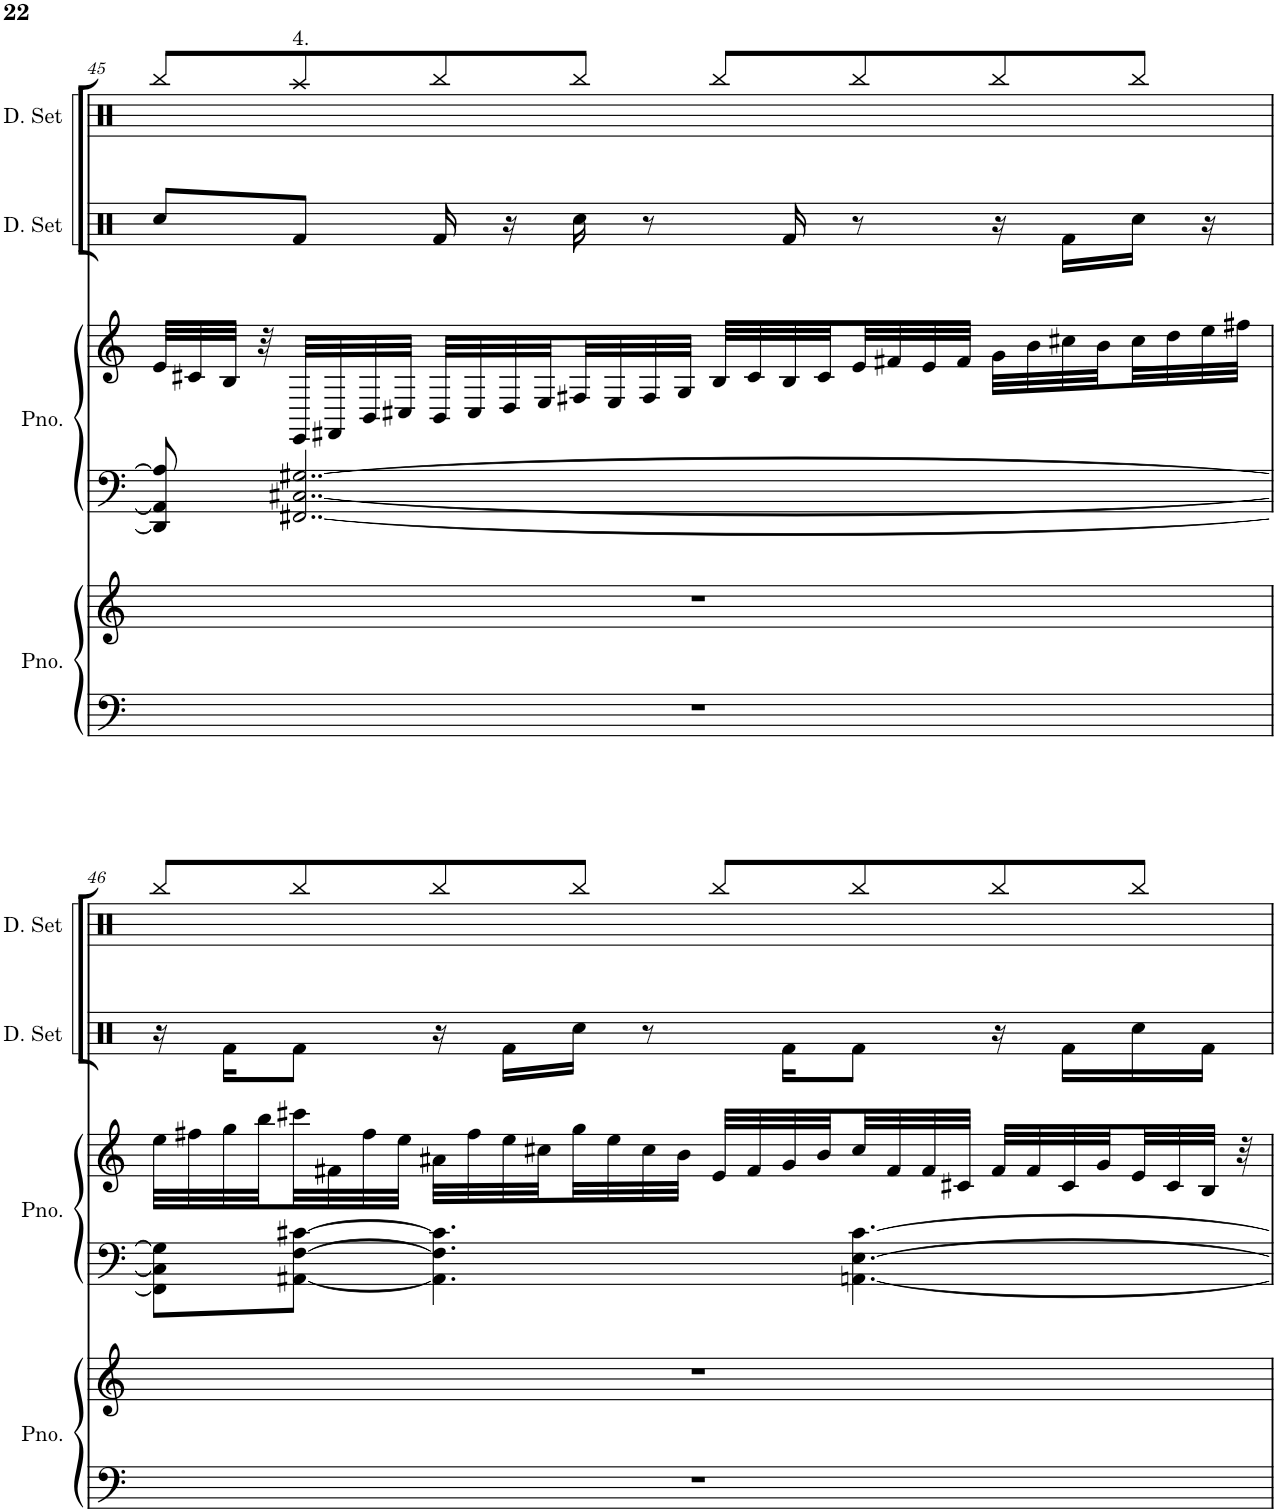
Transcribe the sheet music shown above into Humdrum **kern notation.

**kern	**kern	**kern	**kern	**kern	**kern
*part4	*part4	*part3	*part3	*part2	*part1
*staff6	*staff5	*staff4	*staff3	*staff2	*staff1
*I"Piano	*	*I"Piano	*	*I"Drumset	*I"Drumset
*I'Pno.	*	*I'Pno.	*	*I'D. Set	*I'D. Set
!!LO:PB:g=z
*clefF4	*clefG2	*clefF4	*clefG2	*clefX	*clefX
*k[]	*k[]	*k[]	*k[]	*k[]	*k[]
*M4/4	*M4/4	*M4/4	*M4/4	*M4/4	*M4/4
=45	=45	=45	=45	=45	=45
1r	1r	8DD/] 8AA/] 8A/]	32e/LLL	8Rcc/L	8Rbb/L
.	.	.	32c#X/	.	.
.	.	.	32B/JJJ	.	.
.	.	.	32r	.	.
!	!	!	!	!	!LO:TX:a:t=4.
.	.	[2..FF#X/ [2..C#X/ [2..G#X/	32EE/LLL	8Rf/J	8Raa/
.	.	.	32FF#X/	.	.
.	.	.	32BB/	.	.
.	.	.	32C#X/JJJ	.	.
.	.	.	32BB/LLL	16Rf/	8Rbb/
.	.	.	32C#/	.	.
.	.	.	32D/	16r	.
.	.	.	32E/	.	.
.	.	.	32F#X/	16Rcc\	8Rbb/J
.	.	.	32E/	.	.
.	.	.	32F#/	8r	.
.	.	.	32G/JJJ	.	.
.	.	.	32B/LLL	.	8Rbb/L
.	.	.	32c#/	.	.
.	.	.	32B/	16Rf/	.
.	.	.	32c#/	.	.
.	.	.	32e/	8r	8Rbb/
.	.	.	32f#X/	.	.
.	.	.	32e/	.	.
.	.	.	32f#/JJJ	.	.
.	.	.	32g\LLL	16r	8Rbb/
.	.	.	32b\	.	.
.	.	.	32cc#X\	16Rf\LL	.
.	.	.	32b\	.	.
.	.	.	32cc#\	16Rcc\JJ	8Rbb/J
.	.	.	32dd\	.	.
.	.	.	32ee\	16r	.
.	.	.	32ff#X\JJJ	.	.
!!LO:LB:g=z
=46	=46	=46	=46	=46	=46
1r	1r	8FF#\] 8C#\] 8G#\]L	32ee\LLL	16r	8Rbb/L
.	.	.	32ff#X\	.	.
.	.	.	32gg\	16Rf\KL	.
.	.	.	32bb\	.	.
.	.	[8AA#X\ [8F\ [8c#X\J	32ccc#X\	8Rf\J	8Rbb/
.	.	.	32f#X\	.	.
.	.	.	32ff#\	.	.
.	.	.	32ee\JJJ	.	.
.	.	4.AA#\] 4.F\] 4.c#\]	32a#X\LLL	16r	8Rbb/
.	.	.	32ff#\	.	.
.	.	.	32ee\	16Rf\LL	.
.	.	.	32cc#X\	.	.
.	.	.	32gg\	16Rcc\JJ	8Rbb/J
.	.	.	32ee\	.	.
.	.	.	32cc#\	8r	.
.	.	.	32b\JJJ	.	.
.	.	.	32e/LLL	.	8Rbb/L
.	.	.	32f#/	.	.
.	.	.	32g/	16Rf\KL	.
.	.	.	32b/	.	.
.	.	[4.AAn\ [4.E\ [4.c#\	32cc#/	8Rf\J	8Rbb/
.	.	.	32f#/	.	.
.	.	.	32f#/	.	.
.	.	.	32c#X/JJJ	.	.
.	.	.	32f#/LLL	16r	8Rbb/
.	.	.	32f#/	.	.
.	.	.	32c#/	16Rf\LL	.
.	.	.	32g/	.	.
.	.	.	32e/	16Rcc\	8Rbb/J
.	.	.	32c#/	.	.
.	.	.	32B/JJJ	16Rf\JJ	.
.	.	.	32r	.	.
=	=	=	=	=	=
*-	*-	*-	*-	*-	*-
